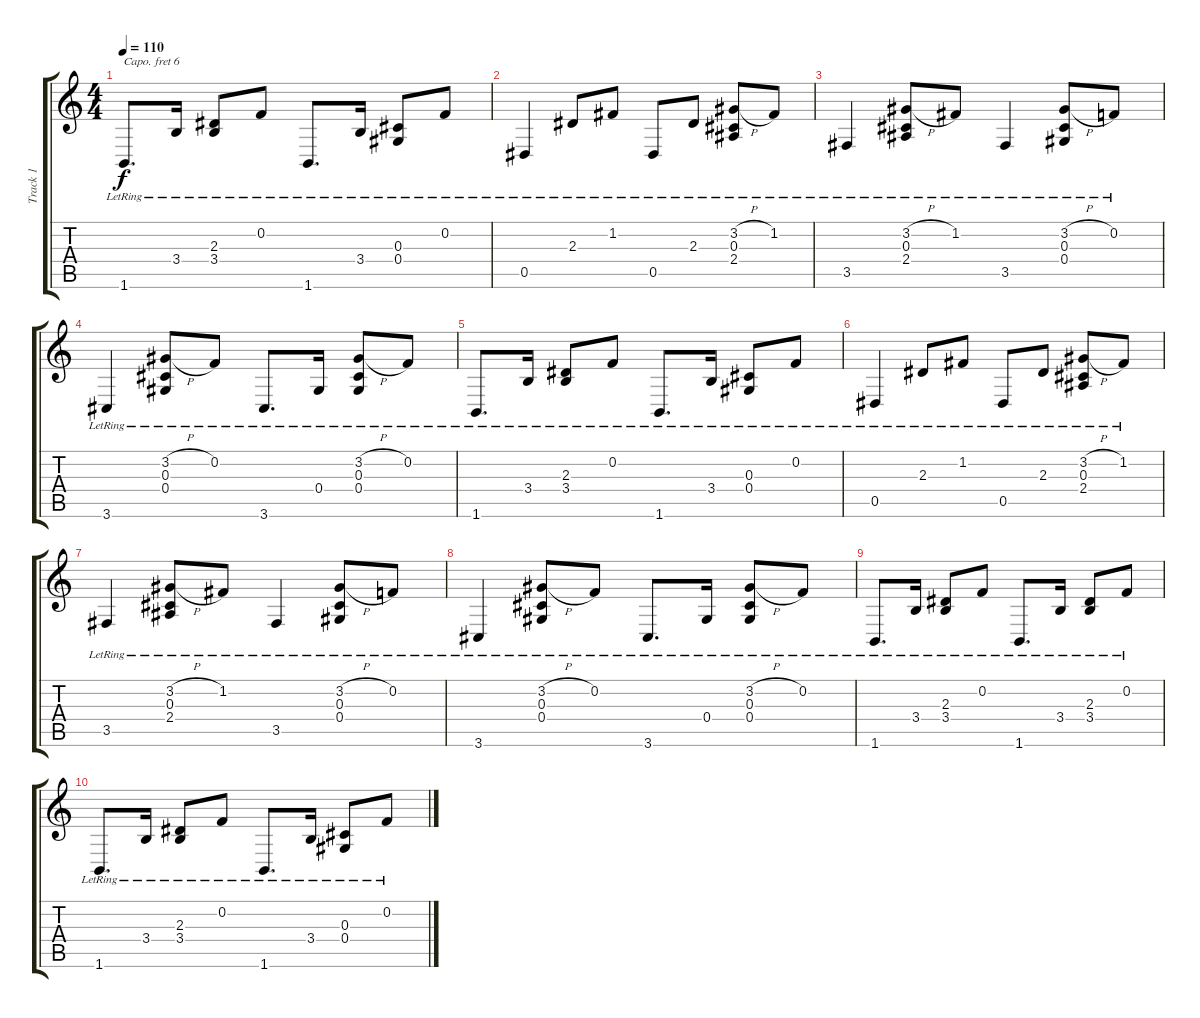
\track ("Track 1" "Track 1") {instrument acousticgrandpiano}
\staff {score tabs}
\capo 6
\tuning (E4 B3 G3 D3 A2 E2) {hide}
\ts (4 4)
\tempo 110
\clef g2
\ks c
1.6{lr}.8{d dy f} 3.4{lr}.16 (2.3{lr} 3.4{lr}).8 0.2{lr}.8 1.6{lr}.8{d} 3.4{lr}.16 (0.3{lr} 0.4{lr}).8 0.2{lr}.8 |
0.5{lr}.4 2.3{lr}.8 1.2{lr}.8 0.5{lr}.8 2.3{lr}.8 (3.2{h lr} 0.3{lr} 2.4{lr}).8 1.2{lr}.8 |
3.5{lr}.4 (3.2{h lr} 0.3{lr} 2.4{lr}).8 1.2{lr}.8 3.5{lr}.4 (3.2{h lr} 0.3{lr} 0.4{lr}).8 0.2{lr}.8 |
3.6{lr}.4 (3.2{h lr} 0.3{lr} 0.4{lr}).8 0.2{lr}.8 3.6{lr}.8{d} 0.4{lr}.16 (3.2{h lr} 0.3{lr} 0.4{lr}).8 0.2{lr}.8 |
1.6{lr}.8{d} 3.4{lr}.16 (2.3{lr} 3.4{lr}).8 0.2{lr}.8 1.6{lr}.8{d} 3.4{lr}.16 (0.3{lr} 0.4{lr}).8 0.2{lr}.8 |
0.5{lr}.4 2.3{lr}.8 1.2{lr}.8 0.5{lr}.8 2.3{lr}.8 (3.2{h lr} 0.3{lr} 2.4{lr}).8 1.2{lr}.8 |
3.5{lr}.4 (3.2{h lr} 0.3{lr} 2.4{lr}).8 1.2{lr}.8 3.5{lr}.4 (3.2{h lr} 0.3{lr} 0.4{lr}).8 0.2{lr}.8 |
3.6{lr}.4 (3.2{h lr} 0.3{lr} 0.4{lr}).8 0.2{lr}.8 3.6{lr}.8{d} 0.4{lr}.16 (3.2{h lr} 0.3{lr} 0.4{lr}).8 0.2{lr}.8 |
1.6{lr}.8{d} 3.4{lr}.16 (2.3{lr} 3.4{lr}).8 0.2{lr}.8 1.6{lr}.8{d} 3.4{lr}.16 (2.3{lr} 3.4{lr}).8 0.2{lr}.8 |
1.6{lr}.8{d} 3.4{lr}.16 (2.3{lr} 3.4{lr}).8 0.2{lr}.8 1.6{lr}.8{d} 3.4{lr}.16 (0.3{lr} 0.4{lr}).8 0.2{lr}.8
